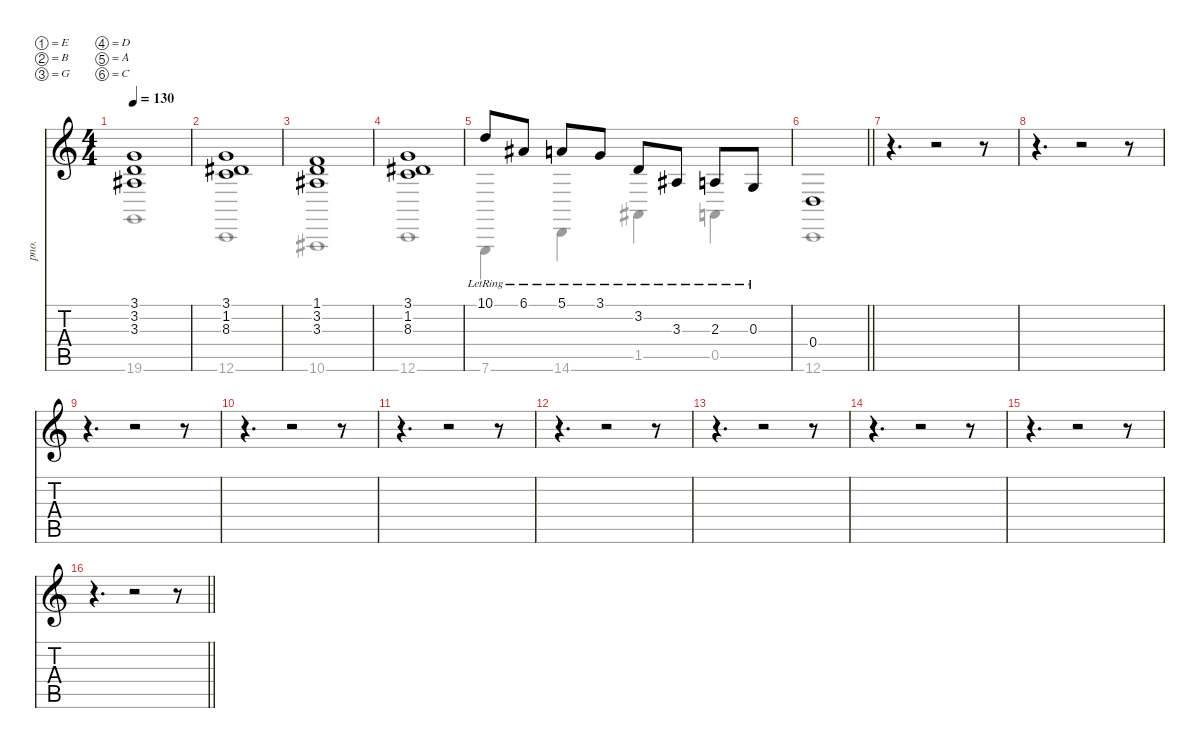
\defaultSystemsLayout 4
\hideDynamics
\bracketExtendMode nobrackets
\otherSystemsTrackNameOrientation horizontal
\track ("Reney" "pno.") {instrument brightacousticpiano}
\staff {score tabs}
\tuning (E4 B3 G3 D3 A2 C1)
\voice
\ts (4 4)
\tempo 130
\clef g2
\ks c
(3.1 3.2 3.3{acc #}).1{dy f} |
(3.1 1.2 8.3{acc #}).1 |
(1.1 3.2 3.3{acc #}).1 |
(3.1 1.2 8.3{acc #}).1 |
10.1{lr}.8{dy mf} 6.1{lr acc #}.8 5.1{lr}.8 3.1{lr}.8{dy mp} 3.2{lr}.8 3.3{lr acc #}.8{dy p} 2.3{lr}.8 0.3{lr}.8 |
\barLineRight lightlight
0.4.1{dy pp} |
r.4{d} r.2 r.8 |
r.4{d} r.2 r.8 |
r.4{d} r.2 r.8 |
r.4{d} r.2 r.8 |
r.4{d} r.2 r.8 |
r.4{d} r.2 r.8 |
r.4{d} r.2 r.8 |
r.4{d} r.2 r.8 |
r.4{d} r.2 r.8 |
\barLineRight lightlight
r.4{d} r.2 r.8
\voice
\clef g2
\ottava regular
\simile none
\ks c
19.6.1{dy f} |
12.6.1 |
10.6{acc #}.1 |
12.6.1 |
7.6.4{dy mp} 14.6.4 1.5{acc #}.4 0.5.4{dy p} |
\barLineRight lightlight
12.6.1{dy pp} |
|
|
|
|
|
|
|
|
|
\barLineRight lightlight
